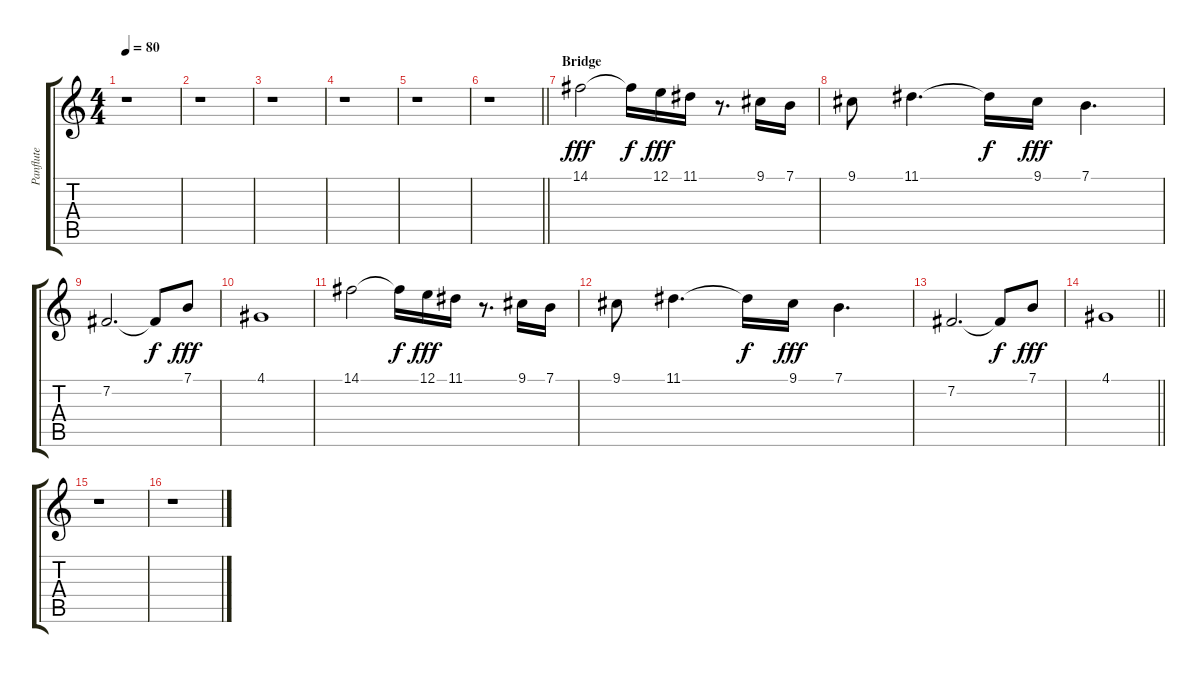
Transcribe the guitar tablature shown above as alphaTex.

\track ("Panflute" "Panflute") {instrument panflute}
\staff {score tabs}
\tuning (E4 B3 G3 D3 A2 E2) {hide}
\ts (4 4)
\tempo 80
\clef g2
\ks c
r.1{dy fff} |
r.1 |
r.1 |
r.1 |
r.1 |
\barLineRight lightlight
r.1 |
\section ("" "Bridge")
14.1.2 14.1{t}.16{dy f} 12.1.16{dy fff} 11.1.16 r.8{d} 9.1.16 7.1.16 |
9.1.8 11.1.4{d} 11.1{t}.16{dy f} 9.1.16{dy fff} 7.1.4{d} |
7.2.2{d} 7.2{t}.8{dy f} 7.1.8{dy fff} |
4.1.1 |
14.1.2 14.1{t}.16{dy f} 12.1.16{dy fff} 11.1.16 r.8{d} 9.1.16 7.1.16 |
9.1.8 11.1.4{d} 11.1{t}.16{dy f} 9.1.16{dy fff} 7.1.4{d} |
7.2.2{d} 7.2{t}.8{dy f} 7.1.8{dy fff} |
\barLineRight lightlight
4.1.1 |
r.1 |
r.1
